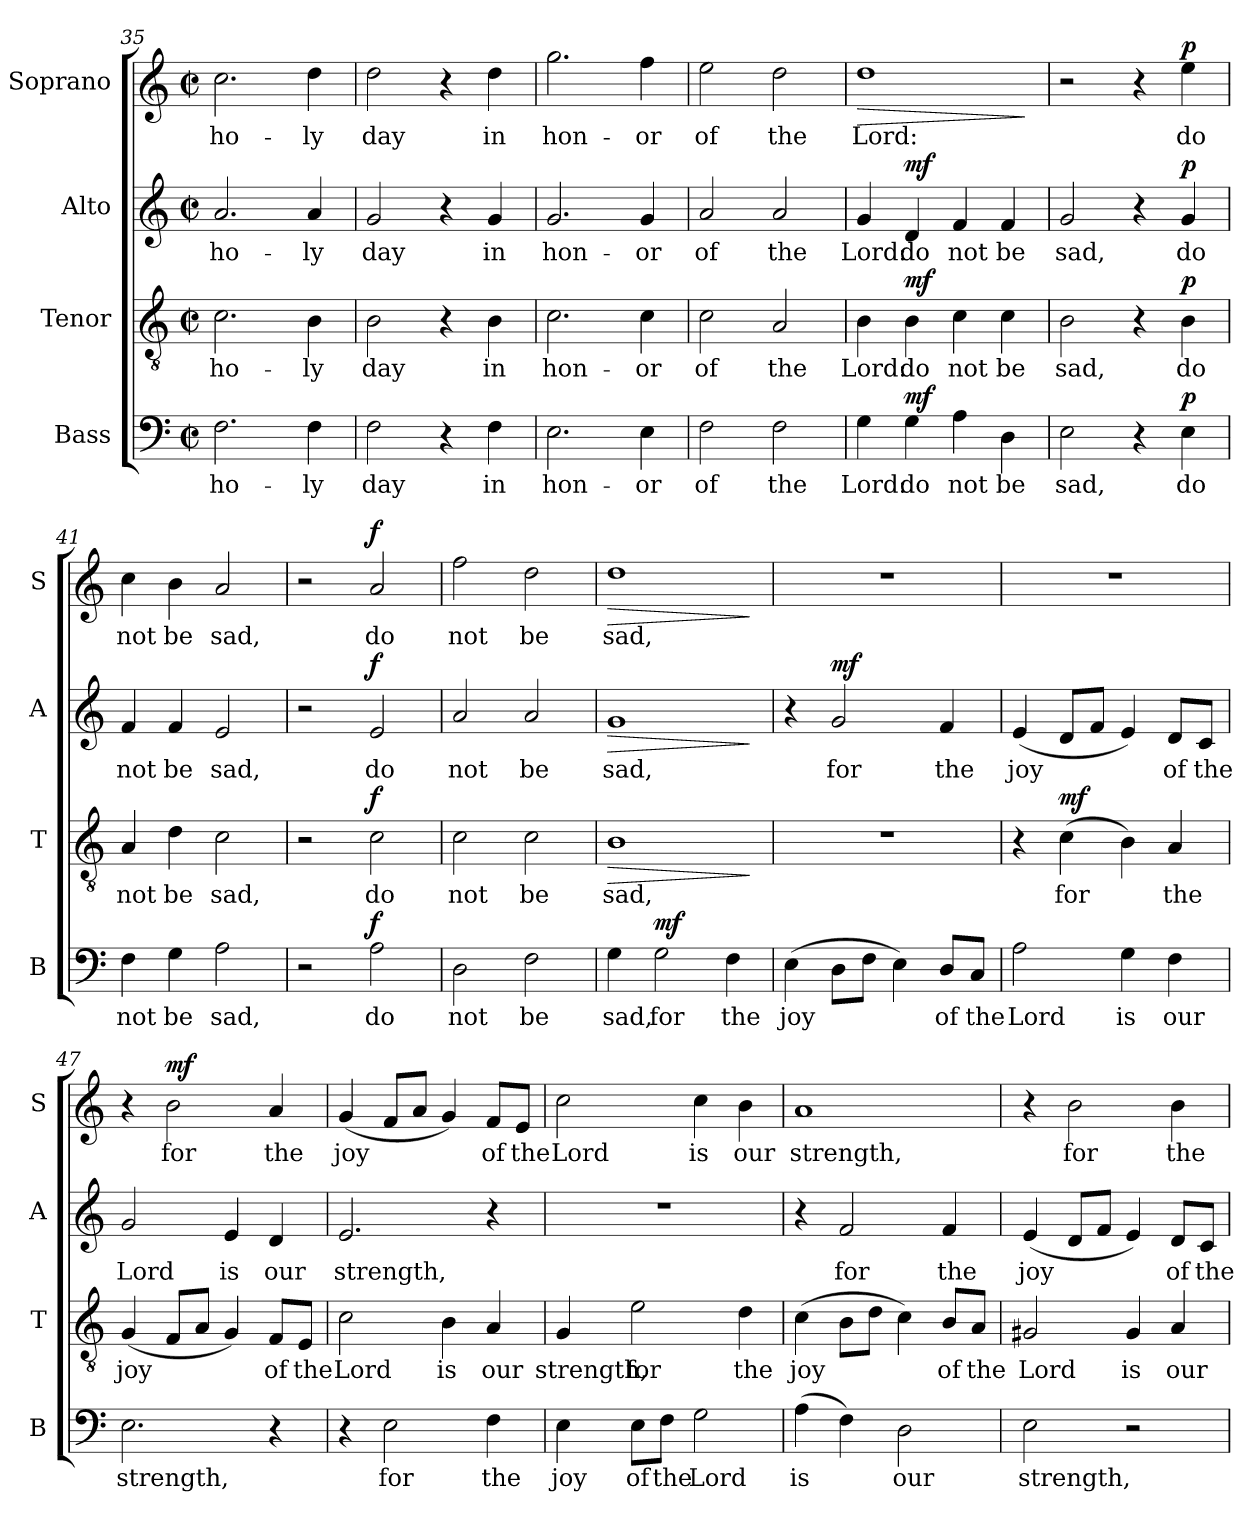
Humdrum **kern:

**kern	**text	**dynam	**kern	**text	**dynam	**kern	**text	**dynam	**kern	**text	**dynam
*part4	*part4	*part4	*part3	*part3	*part3	*part2	*part2	*part2	*part1	*part1	*part1
*staff4	*staff4	*staff4	*staff3	*staff3	*staff3	*staff2	*staff2	*staff2	*staff1	*staff1	*staff1
*I"Bass	*	*	*I"Tenor	*	*	*I"Alto	*	*	*I"Soprano	*	*
*I'B	*	*	*I'T	*	*	*I'A	*	*	*I'S	*	*
*clefF4	*	*	*clefGv2	*	*	*clefG2	*	*	*clefG2	*	*
*k[]	*	*	*k[]	*	*	*k[]	*	*	*k[]	*	*
*C:	*	*	*C:	*	*	*C:	*	*	*C:	*	*
*M2/2	*	*	*M2/2	*	*	*M2/2	*	*	*M2/2	*	*
*met(c|)	*	*	*met(c|)	*	*	*met(c|)	*	*	*met(c|)	*	*
=35	=35	=35	=35	=35	=35	=35	=35	=35	=35	=35	=35
!	!LO:LY:b	!	!	!LO:LY:b	!	!	!LO:LY:b	!	!	!LO:LY:b	!
2.F\	ho-	.	2.c\	ho-	.	2.a/	ho-	.	2.cc\	ho-	.
!	!LO:LY:b	!	!	!LO:LY:b	!	!	!LO:LY:b	!	!	!LO:LY:b	!
4F\	-ly	.	4B\	-ly	.	4a/	-ly	.	4dd\	-ly	.
=36	=36	=36	=36	=36	=36	=36	=36	=36	=36	=36	=36
!	!LO:LY:b	!	!	!LO:LY:b	!	!	!LO:LY:b	!	!	!LO:LY:b	!
2F\	day	.	2B\	day	.	2g/	day	.	2dd\	day	.
4r	.	.	4r	.	.	4r	.	.	4r	.	.
!	!LO:LY:b	!	!	!LO:LY:b	!	!	!LO:LY:b	!	!	!LO:LY:b	!
4F\	in	.	4B\	in	.	4g/	in	.	4dd\	in	.
=37	=37	=37	=37	=37	=37	=37	=37	=37	=37	=37	=37
!	!LO:LY:b	!	!	!LO:LY:b	!	!	!LO:LY:b	!	!	!LO:LY:b	!
2.E\	hon-	.	2.c\	hon-	.	2.g/	hon-	.	2.gg\	hon-	.
!	!LO:LY:b	!	!	!LO:LY:b	!	!	!LO:LY:b	!	!	!LO:LY:b	!
4E\	-or	.	4c\	-or	.	4g/	-or	.	4ff\	-or	.
=38	=38	=38	=38	=38	=38	=38	=38	=38	=38	=38	=38
!	!LO:LY:b	!	!	!LO:LY:b	!	!	!LO:LY:b	!	!	!LO:LY:b	!
2F\	of	.	2c\	of	.	2a/	of	.	2ee\	of	.
!	!LO:LY:b	!	!	!LO:LY:b	!	!	!LO:LY:b	!	!	!LO:LY:b	!
2F\	the	.	2A/	the	.	2a/	the	.	2dd\	the	.
=39	=39	=39	=39	=39	=39	=39	=39	=39	=39	=39	=39
!	!LO:LY:b	!	!	!LO:LY:b	!	!	!LO:LY:b	!	!	!LO:LY:b	!LO:HP:b
4G\	Lord:	.	4B\	Lord:	.	4g/	Lord:	.	1dd	Lord:	>
!	!LO:LY:b	!LO:DY:a	!	!LO:LY:b	!LO:DY:a	!	!LO:LY:b	!LO:DY:a	!	!	!
4G\	do	mf	4B\	do	mf	4d/	do	mf	.	.	.
!	!LO:LY:b	!	!	!LO:LY:b	!	!	!LO:LY:b	!	!	!	!
4A\	not	.	4c\	not	.	4f/	not	.	.	.	.
!	!LO:LY:b	!	!	!LO:LY:b	!	!	!LO:LY:b	!	!	!	!
4D\	be	.	4c\	be	.	4f/	be	.	.	.	.
.	.	.	.	.	.	.	.	.	.	.	]
=40	=40	=40	=40	=40	=40	=40	=40	=40	=40	=40	=40
!	!LO:LY:b	!	!	!LO:LY:b	!	!	!LO:LY:b	!	!	!	!
2E\	sad,	.	2B\	sad,	.	2g/	sad,	.	2r	.	.
4r	.	.	4r	.	.	4r	.	.	4r	.	.
!	!LO:LY:b	!LO:DY:a	!	!LO:LY:b	!LO:DY:a	!	!LO:LY:b	!LO:DY:a	!	!LO:LY:b	!LO:DY:a
4E\	do	p	4B\	do	p	4g/	do	p	4ee\	do	p
=41	=41	=41	=41	=41	=41	=41	=41	=41	=41	=41	=41
!	!LO:LY:b	!	!	!LO:LY:b	!	!	!LO:LY:b	!	!	!LO:LY:b	!
4F\	not	.	4A/	not	.	4f/	not	.	4cc\	not	.
!	!LO:LY:b	!	!	!LO:LY:b	!	!	!LO:LY:b	!	!	!LO:LY:b	!
4G\	be	.	4d\	be	.	4f/	be	.	4b\	be	.
!	!LO:LY:b	!	!	!LO:LY:b	!	!	!LO:LY:b	!	!	!LO:LY:b	!
2A\	sad,	.	2c\	sad,	.	2e/	sad,	.	2a/	sad,	.
!!LO:PB:g=z
=42	=42	=42	=42	=42	=42	=42	=42	=42	=42	=42	=42
2r	.	.	2r	.	.	2r	.	.	2r	.	.
!	!LO:LY:b	!LO:DY:a	!	!LO:LY:b	!LO:DY:a	!	!LO:LY:b	!LO:DY:a	!	!LO:LY:b	!LO:DY:a
2A\	do	f	2c\	do	f	2e/	do	f	2a/	do	f
=43	=43	=43	=43	=43	=43	=43	=43	=43	=43	=43	=43
!	!LO:LY:b	!	!	!LO:LY:b	!	!	!LO:LY:b	!	!	!LO:LY:b	!
2D\	not	.	2c\	not	.	2a/	not	.	2ff\	not	.
!	!LO:LY:b	!	!	!LO:LY:b	!	!	!LO:LY:b	!	!	!LO:LY:b	!
2F\	be	.	2c\	be	.	2a/	be	.	2dd\	be	.
=44	=44	=44	=44	=44	=44	=44	=44	=44	=44	=44	=44
!	!LO:LY:b	!	!	!LO:LY:b	!LO:HP:b	!	!LO:LY:b	!LO:HP:b	!	!LO:LY:b	!LO:HP:b
4G\	sad,	.	1B	sad,	>	1g	sad,	>	1dd	sad,	>
!	!LO:LY:b	!LO:DY:a	!	!	!	!	!	!	!	!	!
2G\	for	mf	.	.	.	.	.	.	.	.	.
!	!LO:LY:b	!	!	!	!	!	!	!	!	!	!
4F\	the	.	.	.	.	.	.	.	.	.	.
.	.	.	.	.	]	.	.	]	.	.	]
=45	=45	=45	=45	=45	=45	=45	=45	=45	=45	=45	=45
!	!LO:LY:b	!	!	!	!	!	!	!	!	!	!
(>4E\	joy	.	1r	.	.	4r	.	.	1r	.	.
!	!	!	!	!	!	!	!LO:LY:b	!LO:DY:a	!	!	!
8D\L	.	.	.	.	.	2g/	for	mf	.	.	.
8F\J	.	.	.	.	.	.	.	.	.	.	.
4E\)	.	.	.	.	.	.	.	.	.	.	.
!	!LO:LY:b	!	!	!	!	!	!LO:LY:b	!	!	!	!
8D/L	of	.	.	.	.	4f/	the	.	.	.	.
!	!LO:LY:b	!	!	!	!	!	!	!	!	!	!
8C/J	the	.	.	.	.	.	.	.	.	.	.
=46	=46	=46	=46	=46	=46	=46	=46	=46	=46	=46	=46
!	!LO:LY:b	!	!	!	!	!	!LO:LY:b	!	!	!	!
2A\	Lord	.	4r	.	.	(<4e/	joy	.	1r	.	.
!	!	!	!	!LO:LY:b	!LO:DY:a	!	!	!	!	!	!
.	.	.	(>4c\	for	mf	8d/L	.	.	.	.	.
.	.	.	.	.	.	8f/J	.	.	.	.	.
!	!LO:LY:b	!	!	!	!	!	!	!	!	!	!
4G\	is	.	4B\)	.	.	4e/)	.	.	.	.	.
!	!LO:LY:b	!	!	!LO:LY:b	!	!	!LO:LY:b	!	!	!	!
4F\	our	.	4A/	the	.	8d/L	of	.	.	.	.
!	!	!	!	!	!	!	!LO:LY:b	!	!	!	!
.	.	.	.	.	.	8c/J	the	.	.	.	.
=47	=47	=47	=47	=47	=47	=47	=47	=47	=47	=47	=47
!	!LO:LY:b	!	!	!LO:LY:b	!	!	!LO:LY:b	!	!	!	!
2.E\	strength,	.	(<4G/	joy	.	2g/	Lord	.	4r	.	.
!	!	!	!	!	!	!	!	!	!	!LO:LY:b	!LO:DY:a
.	.	.	8F/L	.	.	.	.	.	2b\	for	mf
.	.	.	8A/J	.	.	.	.	.	.	.	.
!	!	!	!	!	!	!	!LO:LY:b	!	!	!	!
.	.	.	4G/)	.	.	4e/	is	.	.	.	.
!	!	!	!	!LO:LY:b	!	!	!LO:LY:b	!	!	!LO:LY:b	!
4r	.	.	8F/L	of	.	4d/	our	.	4a/	the	.
!	!	!	!	!LO:LY:b	!	!	!	!	!	!	!
.	.	.	8E/J	the	.	.	.	.	.	.	.
=48	=48	=48	=48	=48	=48	=48	=48	=48	=48	=48	=48
!	!	!	!	!LO:LY:b	!	!	!LO:LY:b	!	!	!LO:LY:b	!
4r	.	.	2c\	Lord	.	2.e/	strength,	.	(<4g/	joy	.
!	!LO:LY:b	!	!	!	!	!	!	!	!	!	!
2E\	for	.	.	.	.	.	.	.	8f/L	.	.
.	.	.	.	.	.	.	.	.	8a/J	.	.
!	!	!	!	!LO:LY:b	!	!	!	!	!	!	!
.	.	.	4B\	is	.	.	.	.	4g/)	.	.
!	!LO:LY:b	!	!	!LO:LY:b	!	!	!	!	!	!LO:LY:b	!
4F\	the	.	4A/	our	.	4r	.	.	8f/L	of	.
!	!	!	!	!	!	!	!	!	!	!LO:LY:b	!
.	.	.	.	.	.	.	.	.	8e/J	the	.
!!LO:LB:g=z
=49	=49	=49	=49	=49	=49	=49	=49	=49	=49	=49	=49
!	!LO:LY:b	!	!	!LO:LY:b	!	!	!	!	!	!LO:LY:b	!
4E\	joy	.	4G/	strength,	.	1r	.	.	2cc\	Lord	.
!	!LO:LY:b	!	!	!LO:LY:b	!	!	!	!	!	!	!
8E\L	of	.	2e\	for	.	.	.	.	.	.	.
!	!LO:LY:b	!	!	!	!	!	!	!	!	!	!
8F\J	the	.	.	.	.	.	.	.	.	.	.
!	!LO:LY:b	!	!	!	!	!	!	!	!	!LO:LY:b	!
2G\	Lord	.	.	.	.	.	.	.	4cc\	is	.
!	!	!	!	!LO:LY:b	!	!	!	!	!	!LO:LY:b	!
.	.	.	4d\	the	.	.	.	.	4b\	our	.
=50	=50	=50	=50	=50	=50	=50	=50	=50	=50	=50	=50
!	!LO:LY:b	!	!	!LO:LY:b	!	!	!	!	!	!LO:LY:b	!
(>4A\	is	.	(>4c\	joy	.	4r	.	.	1a	strength,	.
!	!	!	!	!	!	!	!LO:LY:b	!	!	!	!
4F\)	.	.	8B\L	.	.	2f/	for	.	.	.	.
.	.	.	8d\J	.	.	.	.	.	.	.	.
!	!LO:LY:b	!	!	!	!	!	!	!	!	!	!
2D\	our	.	4c\)	.	.	.	.	.	.	.	.
!	!	!	!	!LO:LY:b	!	!	!LO:LY:b	!	!	!	!
.	.	.	8B/L	of	.	4f/	the	.	.	.	.
!	!	!	!	!LO:LY:b	!	!	!	!	!	!	!
.	.	.	8A/J	the	.	.	.	.	.	.	.
=51	=51	=51	=51	=51	=51	=51	=51	=51	=51	=51	=51
!	!LO:LY:b	!	!	!LO:LY:b	!	!	!LO:LY:b	!	!	!	!
2E\	strength,	.	2G#X/	Lord	.	(<4e/	joy	.	4r	.	.
!	!	!	!	!	!	!	!	!	!	!LO:LY:b	!
.	.	.	.	.	.	8d/L	.	.	2b\	for	.
.	.	.	.	.	.	8f/J	.	.	.	.	.
!	!	!	!	!LO:LY:b	!	!	!	!	!	!	!
2r	.	.	4G#/	is	.	4e/)	.	.	.	.	.
!	!	!	!	!LO:LY:b	!	!	!LO:LY:b	!	!	!LO:LY:b	!
.	.	.	4A/	our	.	8d/L	of	.	4b\	the	.
!	!	!	!	!	!	!	!LO:LY:b	!	!	!	!
.	.	.	.	.	.	8c/J	the	.	.	.	.
=	=	=	=	=	=	=	=	=	=	=	=
*-	*-	*-	*-	*-	*-	*-	*-	*-	*-	*-	*-
